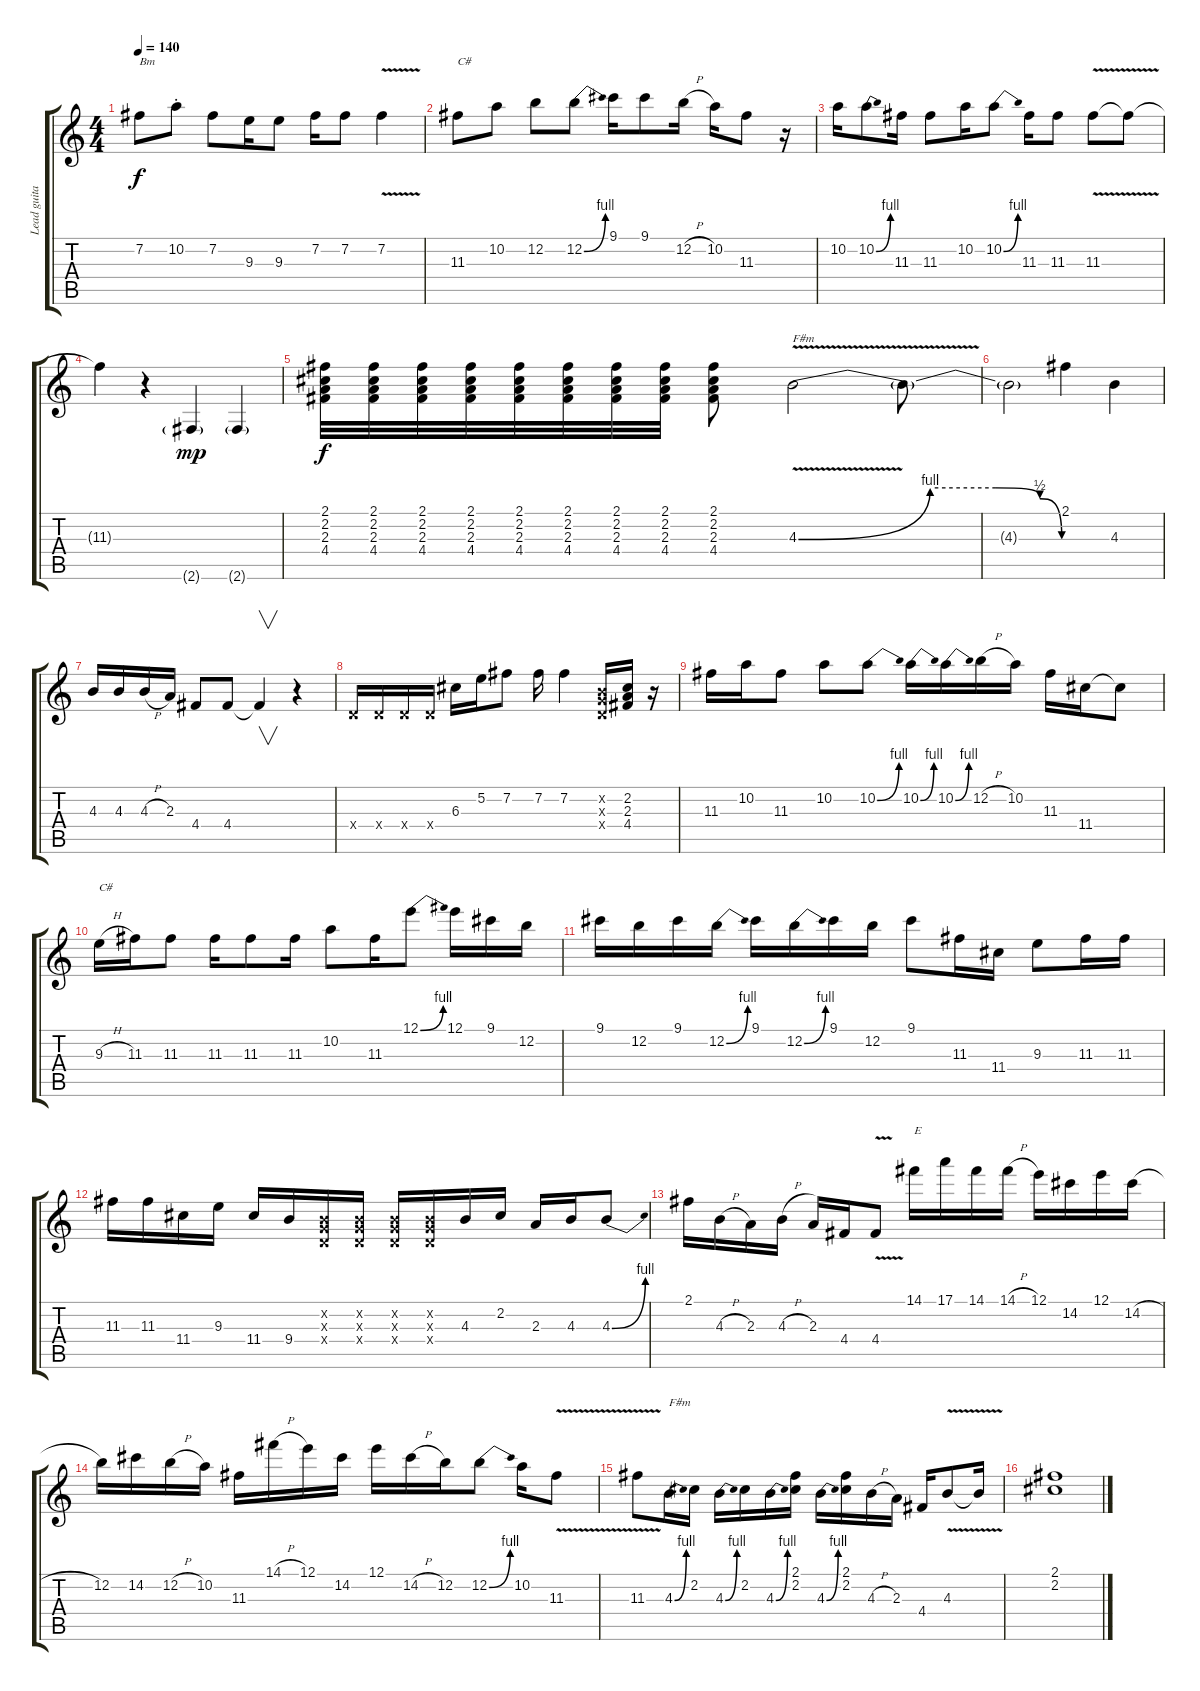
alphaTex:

\track ("Lead guitar" "Lead guita") {instrument distortionguitar}
\staff {score tabs}
\tuning (E4 B3 G3 D3 A2 E2) {hide}
\ts (4 4)
\tempo 140
\clef g2
\ks c
7.2.8{txt "Bm" dy f} 10.2{st}.8 7.2.8 9.3.16 9.3.8 7.2.16 7.2.8 7.2{v}.4 |
11.3.8{txt "C#"} 10.2.8 12.2.8 12.2{be (bend 0 0 60 4)}.8 9.1.16 9.1.8 12.2{h}.16 10.2.16 11.3.8 r.16 |
10.2.16 10.2{be (bend 0 0 60 4)}.8 11.3.16 11.3.8 10.2.16 10.2{be (bend 0 0 60 4)}.8 11.3.16 11.3.8 11.3{v}.8 11.3{t}.8 |
11.3{t}.4 r.4 2.6{g}.4{dy mp} 2.6{g}.4 |
(2.1 2.2 2.3 4.4).32{dy f} (2.1 2.2 2.3 4.4).32 (2.1 2.2 2.3 4.4).32 (2.1 2.2 2.3 4.4).32 (2.1 2.2 2.3 4.4).32 (2.1 2.2 2.3 4.4).32 (2.1 2.2 2.3 4.4).32 (2.1 2.2 2.3 4.4).32 (2.1 2.2 2.3 4.4).8 4.3{be (custom 0 0 30 4 45 4 55 2 60 0) v}.2{txt "F#m"} 4.3{t}.8 |
4.3{t}.2 2.1.4 4.3.4 |
4.3.16 4.3.16 4.3{h}.16 2.3.16 4.4.8 4.4.8 4.4{t}.4{v} r.4 |
0.4{x}.16 0.4{x}.16 0.4{x}.16 0.4{x}.16 6.3.16 5.2.16 7.2.8 7.2.16 7.2.4 (0.2{x} 0.3{x} 0.4{x}).16 (2.2 2.3 4.4).16 r.16 |
11.3.16 10.2.16 11.3.8 10.2.8 10.2{be (bend 0 0 60 4)}.8 10.2{be (bend 0 0 60 4)}.16 10.2{be (bend 0 0 60 4)}.16 12.2{h}.16 10.2.16 11.3.16 11.4.16 11.4{t}.8 |
9.3{h}.16{txt "C#"} 11.3.16 11.3.8 11.3.16 11.3.8 11.3.16 10.2.8 11.3.16 12.1{be (bend 0 0 60 4)}.8 12.1.16 9.1.16 12.2.16 |
9.1.16 12.2.16 9.1.16 12.2{be (bend 0 0 60 4)}.16 9.1.16 12.2{be (bend 0 0 60 4)}.16 9.1.16 12.2.16 9.1.8 11.3.16 11.4.16 9.3.8 11.3.16 11.3.16 |
11.3.16 11.3.16 11.4.16 9.3.16 11.4.16 9.4.16 (0.2{x} 0.3{x} 0.4{x}).16 (0.2{x} 0.3{x} 0.4{x}).16 (0.2{x} 0.3{x} 0.4{x}).16 (0.2{x} 0.3{x} 0.4{x}).16 4.3.16 2.2.16 2.3.16 4.3.16 4.3{be (bend 0 0 60 4)}.8 |
2.1.16 4.3{h}.16 2.3.16 4.3{h}.16 2.3.16 4.4.16 4.4{v}.8 14.1.16{txt "E"} 17.1.16 14.1.16 14.1{h}.16 12.1.16 14.2.16 12.1.16 14.2{h}.16 |
12.2.16 14.2.16 12.2{h}.16 10.2.16 11.3.16 14.1{h}.16 12.1.16 14.2.16 12.1.16 14.2{h}.16 12.2.16 12.2{be (bend 0 0 60 4)}.8 10.2.16 11.3{v}.8 |
11.3{v}.8 4.3{be (bend 0 0 60 4)}.16{txt "F#m"} 2.2.16 4.3{be (bend 0 0 60 4)}.16 2.2.16 4.3{be (bend 0 0 60 4)}.16 (2.1 2.2).16 4.3{be (bend 0 0 60 4)}.16 (2.1 2.2).16 4.3{h}.16 2.3.16 4.4.16 4.3{v}.8 4.3{t}.16 |
(2.1 2.2).1
